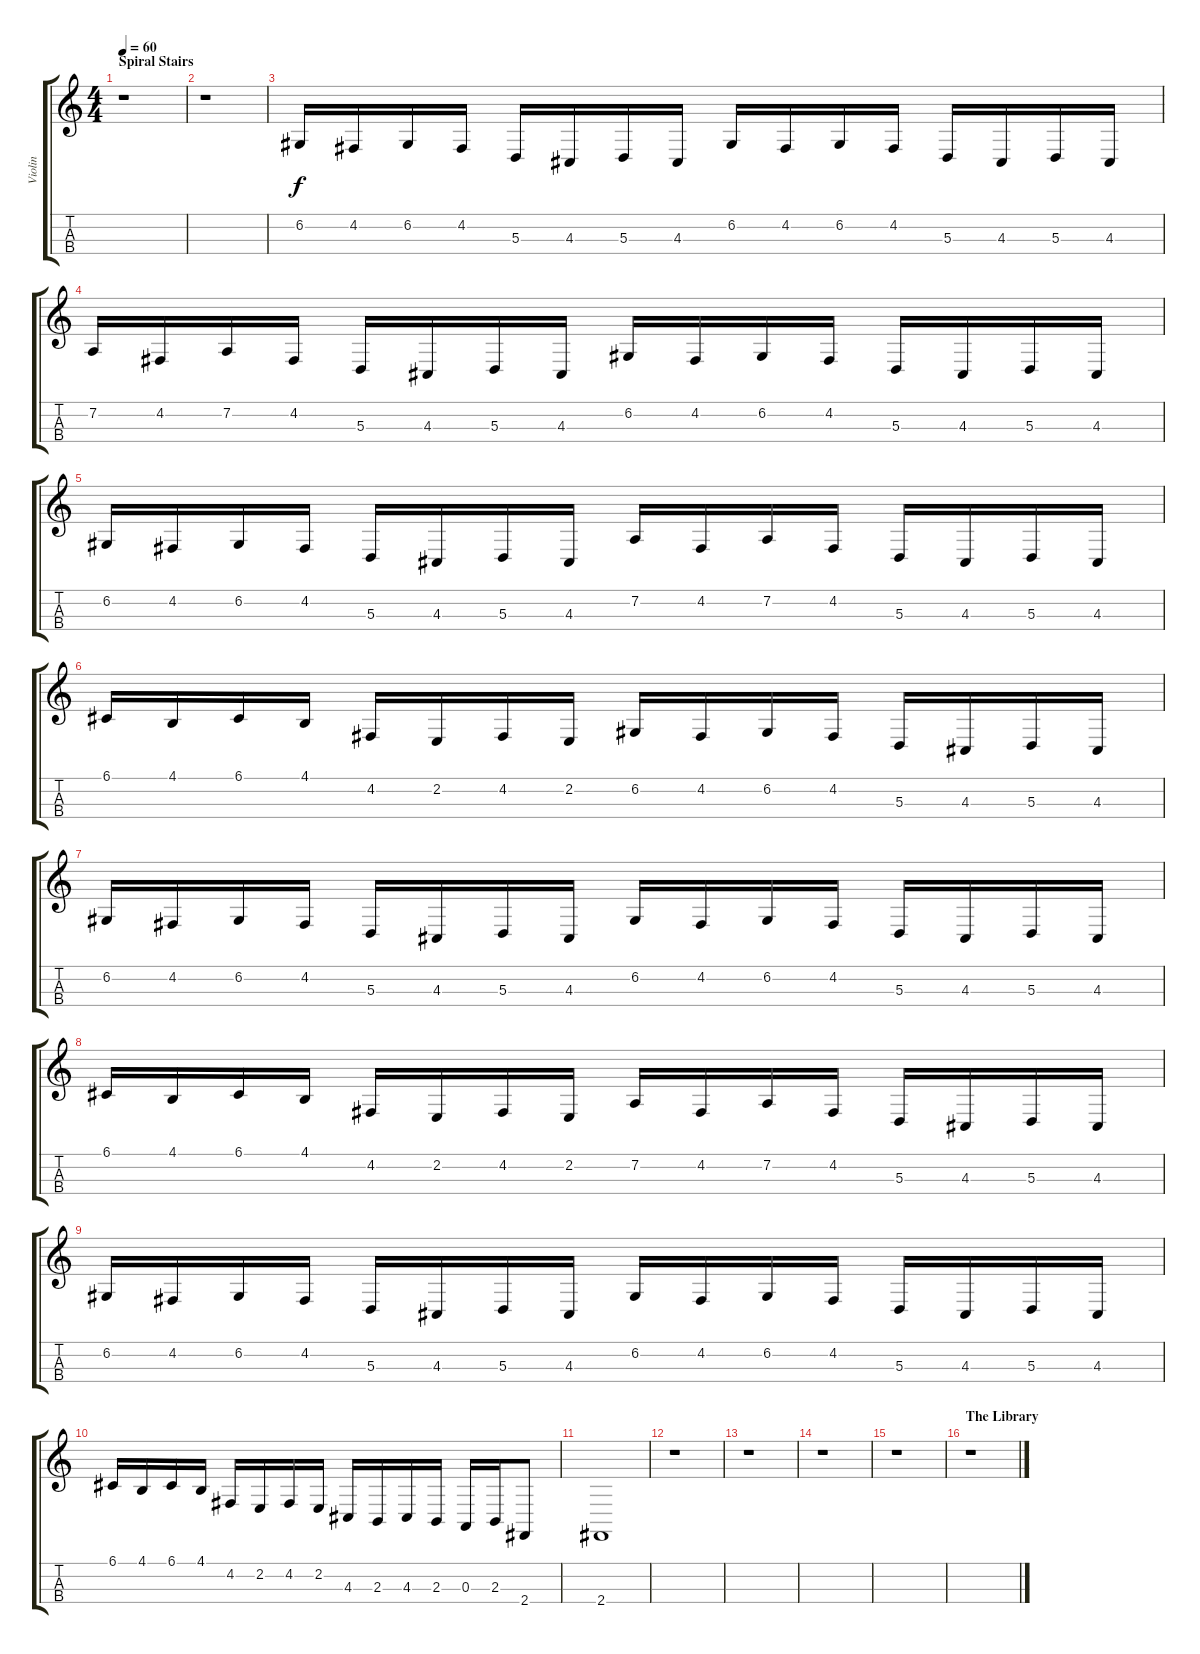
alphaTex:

\track ("Violin " "Violin ") {instrument violin}
\staff {score tabs}
\tuning (G3 D3 A2 E2) {hide}
\ts (4 4)
\section ("" "Spiral Stairs")
\tempo 60
\clef g2
\ks c
r.1{dy f} |
r.1 |
6.2.16 4.2.16 6.2.16 4.2.16 5.3.16 4.3.16 5.3.16 4.3.16 6.2.16 4.2.16 6.2.16 4.2.16 5.3.16 4.3.16 5.3.16 4.3.16 |
7.2.16 4.2.16 7.2.16 4.2.16 5.3.16 4.3.16 5.3.16 4.3.16 6.2.16 4.2.16 6.2.16 4.2.16 5.3.16 4.3.16 5.3.16 4.3.16 |
6.2.16 4.2.16 6.2.16 4.2.16 5.3.16 4.3.16 5.3.16 4.3.16 7.2.16 4.2.16 7.2.16 4.2.16 5.3.16 4.3.16 5.3.16 4.3.16 |
6.1.16 4.1.16 6.1.16 4.1.16 4.2.16 2.2.16 4.2.16 2.2.16 6.2.16 4.2.16 6.2.16 4.2.16 5.3.16 4.3.16 5.3.16 4.3.16 |
6.2.16 4.2.16 6.2.16 4.2.16 5.3.16 4.3.16 5.3.16 4.3.16 6.2.16 4.2.16 6.2.16 4.2.16 5.3.16 4.3.16 5.3.16 4.3.16 |
6.1.16 4.1.16 6.1.16 4.1.16 4.2.16 2.2.16 4.2.16 2.2.16 7.2.16 4.2.16 7.2.16 4.2.16 5.3.16 4.3.16 5.3.16 4.3.16 |
6.2.16 4.2.16 6.2.16 4.2.16 5.3.16 4.3.16 5.3.16 4.3.16 6.2.16 4.2.16 6.2.16 4.2.16 5.3.16 4.3.16 5.3.16 4.3.16 |
6.1.16 4.1.16 6.1.16 4.1.16 4.2.16 2.2.16 4.2.16 2.2.16 4.3.16 2.3.16 4.3.16 2.3.16 0.3.16 2.3.16 2.4.8 |
2.4.1 |
r.1 |
r.1 |
r.1 |
r.1 |
\section ("" "The Library")
r.1
